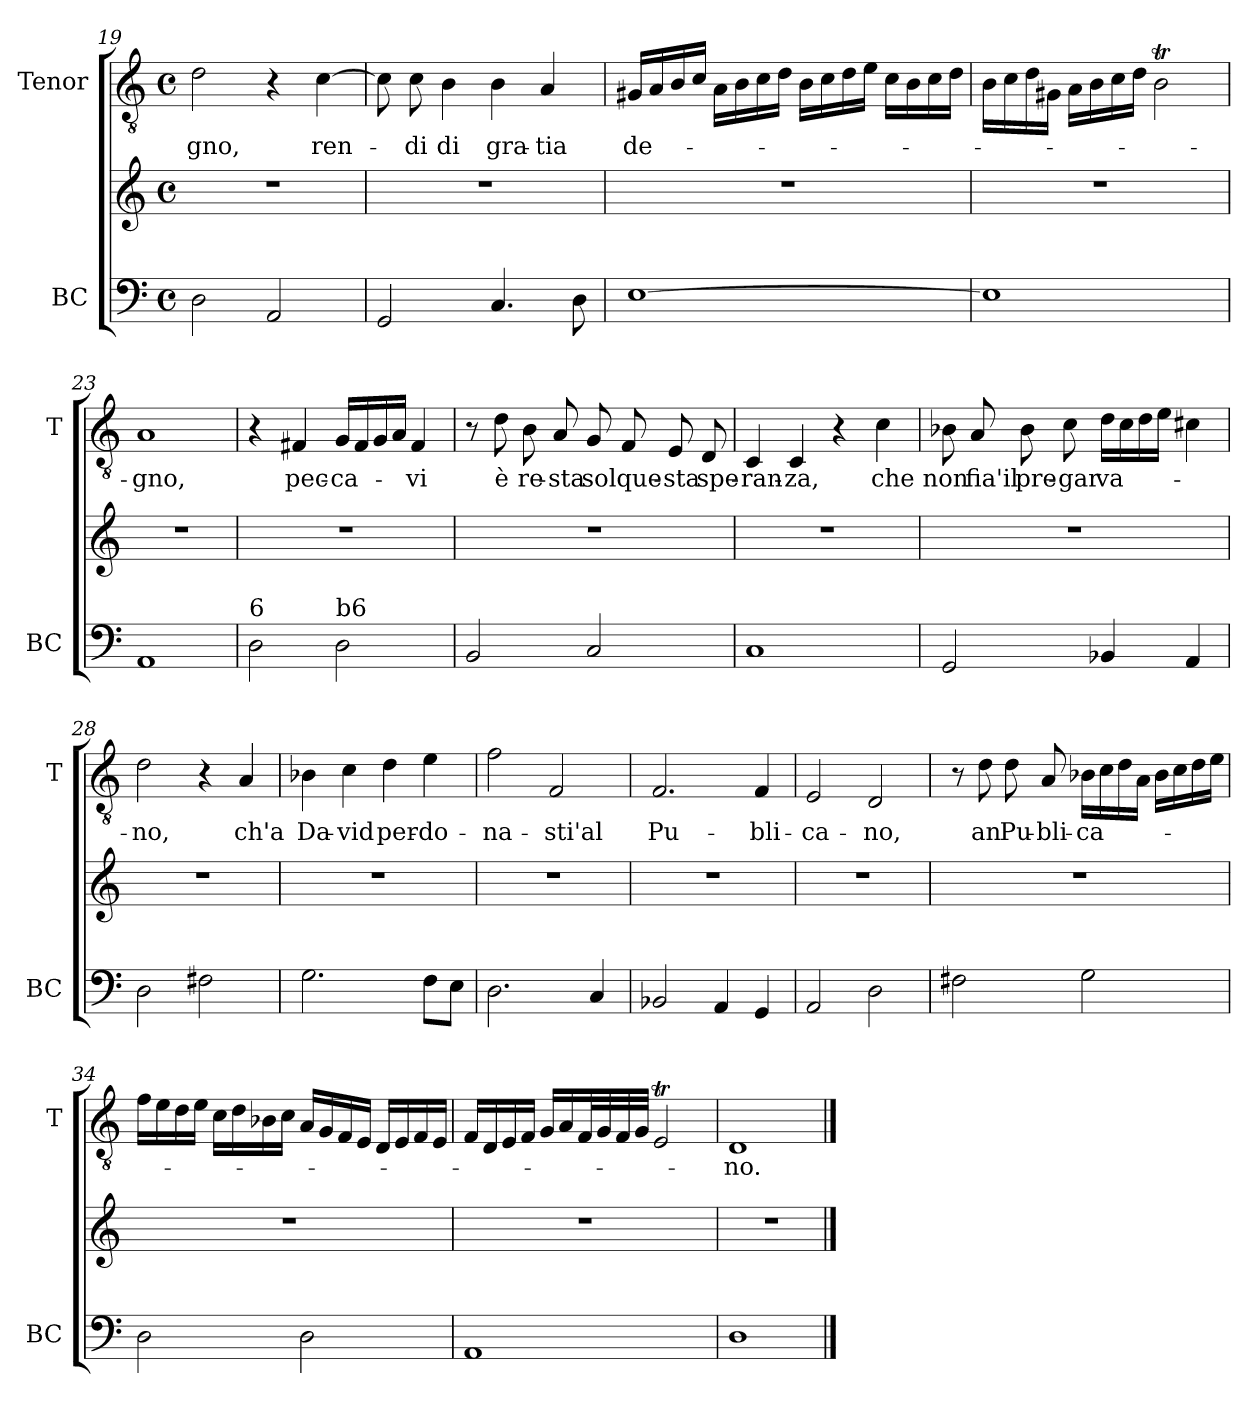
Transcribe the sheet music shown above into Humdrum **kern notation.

**kern	**kern	**kern	**text
*part2	*part2	*part1	*part1
*staff3	*staff2	*staff1	*staff1
*I"BC	*	*I"Tenor	*
*I'BC	*	*I'T	*
*clefF4	*clefG2	*clefGv2	*
*k[]	*k[]	*k[]	*
*C:	*C:	*C:	*
*M4/4	*M4/4	*M4/4	*
*met(c)	*met(c)	*met(c)	*
=19	=19	=19	=19
!	!	!	!LO:LY:b
2D\	1r	2d\	-gno,
2AA/	.	4r	.
!	!	!	!LO:LY:b
.	.	[4c\	ren-
=20	=20	=20	=20
2GG/	1r	8c\]	.
!	!	!	!LO:LY:b
.	.	8c\	-di
!	!	!	!LO:LY:b
.	.	4B\	di
!	!	!	!LO:LY:b
4.C/	.	4B\	gra-
!	!	!	!LO:LY:b
.	.	4A/	-tia
8D\	.	.	.
!!LO:LB:g=z
=21	=21	=21	=21
!	!	!	!LO:LY:b
[1E	1r	16G#X/LL	de-
.	.	16A/	.
.	.	16B/	.
.	.	16c/JJ	.
.	.	16A\LL	.
.	.	16B\	.
.	.	16c\	.
.	.	16d\JJ	.
.	.	16B\LL	.
.	.	16c\	.
.	.	16d\	.
.	.	16e\JJ	.
.	.	16c\LL	.
.	.	16B\	.
.	.	16c\	.
.	.	16d\JJ	.
=22	=22	=22	=22
1E]	1r	16B\LL	.
.	.	16c\	.
.	.	16d\	.
.	.	16G#X\JJ	.
.	.	16A\LL	.
.	.	16B\	.
.	.	16c\	.
.	.	16d\JJ	.
.	.	2Bt\	.
=23	=23	=23	=23
!	!	!	!LO:LY:b
1AA	1r	1A	-gno,
=24	=24	=24	=24
!LO:TX:a:t=6	!	!	!
2D\	1r	4r	.
!	!	!	!LO:LY:b
.	.	4F#X/	pec-
!LO:TX:a:t=b6	!	!	!
!	!	!	!LO:LY:b
2D\	.	16G/LL	-ca-
.	.	16F#/	.
.	.	16G/	.
.	.	16A/JJ	.
!	!	!	!LO:LY:b
.	.	4F#/	-vi
!!LO:LB:g=z
=25	=25	=25	=25
2BB/	1r	8r	.
!	!	!	!LO:LY:b
.	.	8d\	è
!	!	!	!LO:LY:b
.	.	8B\	re-
!	!	!	!LO:LY:b
.	.	8A/	-sta
!	!	!	!LO:LY:b
2C/	.	8G/	sol
!	!	!	!LO:LY:b
.	.	8F/	que-
!	!	!	!LO:LY:b
.	.	8E/	-sta
!	!	!	!LO:LY:b
.	.	8D/	spe-
=26	=26	=26	=26
!	!	!	!LO:LY:b
1C	1r	4C/	-ran-
!	!	!	!LO:LY:b
.	.	4C/	-za,
.	.	4r	.
!	!	!	!LO:LY:b
.	.	4c\	che
=27	=27	=27	=27
!	!	!	!LO:LY:b
2GG/	1r	8B-X\	non
!	!	!	!LO:LY:b
.	.	8A/	fia'il
!	!	!	!LO:LY:b
.	.	8B-\	pre-
!	!	!	!LO:LY:b
.	.	8c\	-gar
!	!	!	!LO:LY:b
4BB-X/	.	16d\LL	va-
.	.	16c\	.
.	.	16d\	.
.	.	16e\JJ	.
4AA/	.	4c#X\	.
=28	=28	=28	=28
!	!	!	!LO:LY:b
2D\	1r	2d\	-no,
2F#X\	.	4r	.
!	!	!	!LO:LY:b
.	.	4A/	ch'a
!!LO:PB:g=z
=29	=29	=29	=29
!	!	!	!LO:LY:b
2.G\	1r	4B-X\	Da-
!	!	!	!LO:LY:b
.	.	4c\	-vid
!	!	!	!LO:LY:b
.	.	4d\	per-
!	!	!	!LO:LY:b
8F\L	.	4e\	-do-
8E\J	.	.	.
=30	=30	=30	=30
!	!	!	!LO:LY:b
2.D\	1r	2f\	-na-
!	!	!	!LO:LY:b
.	.	2F/	-sti'al
4C/	.	.	.
=31	=31	=31	=31
!	!	!	!LO:LY:b
2BB-X/	1r	2.F/	Pu-
4AA/	.	.	.
!	!	!	!LO:LY:b
4GG/	.	4F/	-bli-
=32	=32	=32	=32
!	!	!	!LO:LY:b
2AA/	1r	2E/	-ca-
!	!	!	!LO:LY:b
2D\	.	2D/	-no,
=33	=33	=33	=33
2F#X\	1r	8r	.
!	!	!	!LO:LY:b
.	.	8d\	an
!	!	!	!LO:LY:b
.	.	8d\	Pu-
!	!	!	!LO:LY:b
.	.	8A/	-bli-
!	!	!	!LO:LY:b
2G\	.	16B-X\LL	-ca-
.	.	16c\	.
.	.	16d\	.
.	.	16A\JJ	.
.	.	16B-\LL	.
.	.	16c\	.
.	.	16d\	.
.	.	16e\JJ	.
!!LO:LB:g=z
=34	=34	=34	=34
2D\	1r	16f\LL	.
.	.	16e\	.
.	.	16d\	.
.	.	16e\JJ	.
.	.	16c\LL	.
.	.	16d\	.
.	.	16B-X\	.
.	.	16c\JJ	.
2D\	.	16A/LL	.
.	.	16G/	.
.	.	16F/	.
.	.	16E/JJ	.
.	.	16D/LL	.
.	.	16E/	.
.	.	16F/	.
.	.	16E/JJ	.
=35	=35	=35	=35
1AA	1r	16F/LL	.
.	.	16D/	.
.	.	16E/	.
.	.	16F/JJ	.
.	.	16G/LL	.
.	.	16A/	.
.	.	32F/L	.
.	.	32G/	.
.	.	32F/	.
.	.	32G/JJJ	.
.	.	2Et/	.
=36	=36	=36	=36
!	!	!	!LO:LY:b
1D	1r	1D	-no.
==	==	==	==
*-	*-	*-	*-
